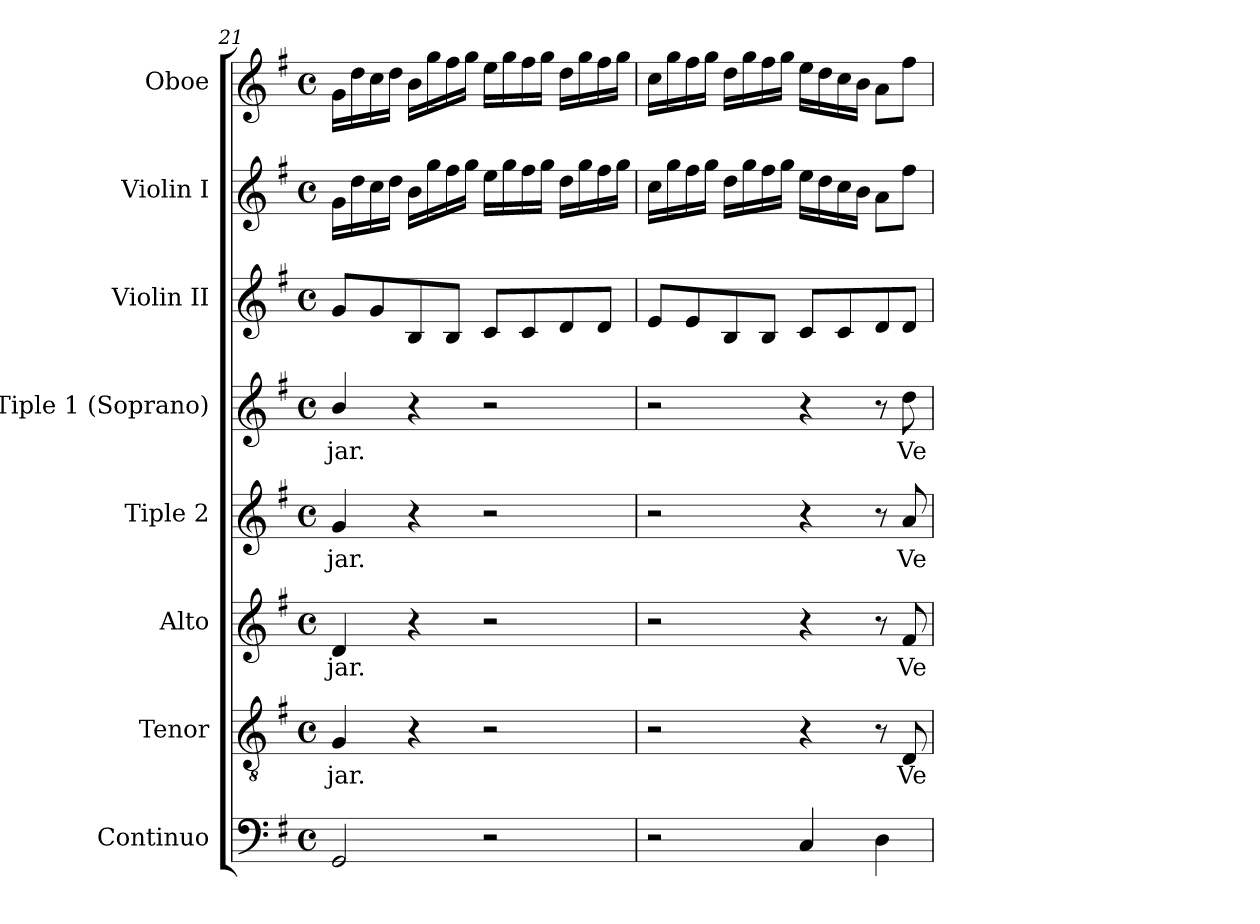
**kern	**kern	**text	**kern	**text	**kern	**text	**kern	**text	**kern	**kern	**kern
*part8	*part7	*part7	*part6	*part6	*part5	*part5	*part4	*part4	*part3	*part2	*part1
*staff8	*staff7	*staff7	*staff6	*staff6	*staff5	*staff5	*staff4	*staff4	*staff3	*staff2	*staff1
*I"Continuo	*I"Tenor	*	*I"Alto	*	*I"Tiple 2	*	*I"Tiple  1 (Soprano)	*	*I"Violin II	*I"Violin I	*I"Oboe
*I'Cont.	*I'T.	*	*I'A.	*	*	*	*I'S.	*	*I'Vln. II	*I'Vln. I	*I'Ob.
!!LO:PB:g=z
*clefF4	*clefGv2	*	*clefG2	*	*clefG2	*	*clefG2	*	*clefG2	*clefG2	*clefG2
*	*ITrd7c12	*	*	*	*	*	*	*	*	*	*
*k[f#]	*k[f#]	*	*k[f#]	*	*k[f#]	*	*k[f#]	*	*k[f#]	*k[f#]	*k[f#]
*G:	*G:	*	*G:	*	*G:	*	*G:	*	*G:	*G:	*G:
*M4/4	*M4/4	*	*M4/4	*	*M4/4	*	*M4/4	*	*M4/4	*M4/4	*M4/4
*met(c)	*met(c)	*	*met(c)	*	*met(c)	*	*met(c)	*	*met(c)	*met(c)	*met(c)
=21	=21	=21	=21	=21	=21	=21	=21	=21	=21	=21	=21
!	!	!LO:LY:b:color=#000000	!	!	!	!	!	!	!	!	!
!	!	!	!	!LO:LY:b:color=#000000	!	!	!	!	!	!	!
!	!	!	!	!	!	!LO:LY:b:color=#000000	!	!	!	!	!
!	!	!	!	!	!	!	!	!LO:LY:b:color=#000000	!	!	!
2GGi/	4GGi/	-jar.	4di/	-jar.	4gi/	-jar.	4bi/	-jar.	8gi/L	16gi\LL	16gi\LL
.	.	.	.	.	.	.	.	.	.	16ddi\	16ddi\
.	.	.	.	.	.	.	.	.	8gi/	16cci\	16cci\
.	.	.	.	.	.	.	.	.	.	16ddi\JJ	16ddi\JJ
.	4r	.	4r	.	4r	.	4r	.	8Bi/	16bi\LL	16bi\LL
.	.	.	.	.	.	.	.	.	.	16ggi\	16ggi\
.	.	.	.	.	.	.	.	.	8Bi/J	16ff#i\	16ff#i\
.	.	.	.	.	.	.	.	.	.	16ggi\JJ	16ggi\JJ
2r	2r	.	2r	.	2r	.	2r	.	8ci/L	16eei\LL	16eei\LL
.	.	.	.	.	.	.	.	.	.	16ggi\	16ggi\
.	.	.	.	.	.	.	.	.	8ci/	16ff#i\	16ff#i\
.	.	.	.	.	.	.	.	.	.	16ggi\JJ	16ggi\JJ
.	.	.	.	.	.	.	.	.	8di/	16ddi\LL	16ddi\LL
.	.	.	.	.	.	.	.	.	.	16ggi\	16ggi\
.	.	.	.	.	.	.	.	.	8di/J	16ff#i\	16ff#i\
.	.	.	.	.	.	.	.	.	.	16ggi\JJ	16ggi\JJ
=22	=22	=22	=22	=22	=22	=22	=22	=22	=22	=22	=22
2r	2r	.	2r	.	2r	.	2r	.	8ei/L	16cci\LL	16cci\LL
.	.	.	.	.	.	.	.	.	.	16ggi\	16ggi\
.	.	.	.	.	.	.	.	.	8ei/	16ff#i\	16ff#i\
.	.	.	.	.	.	.	.	.	.	16ggi\JJ	16ggi\JJ
.	.	.	.	.	.	.	.	.	8Bi/	16ddi\LL	16ddi\LL
.	.	.	.	.	.	.	.	.	.	16ggi\	16ggi\
.	.	.	.	.	.	.	.	.	8Bi/J	16ff#i\	16ff#i\
.	.	.	.	.	.	.	.	.	.	16ggi\JJ	16ggi\JJ
4Ci/	4r	.	4r	.	4r	.	4r	.	8ci/L	16eei\LL	16eei\LL
.	.	.	.	.	.	.	.	.	.	16ddi\	16ddi\
.	.	.	.	.	.	.	.	.	8ci/	16cci\	16cci\
.	.	.	.	.	.	.	.	.	.	16bi\JJ	16bi\JJ
4Di\	8r	.	8r	.	8r	.	8r	.	8di/	8ai\L	8ai\L
!	!	!LO:LY:b:color=#000000	!	!	!	!	!	!	!	!	!
!	!	!	!	!LO:LY:b:color=#000000	!	!	!	!	!	!	!
!	!	!	!	!	!	!LO:LY:b:color=#000000	!	!	!	!	!
!	!	!	!	!	!	!	!	!LO:LY:b:color=#000000	!	!	!
.	8DDi/	Ve-	8f#i/	Ve-	8ai/	Ve-	8ddi\	Ve-	8di/J	8ff#i\J	8ff#i\J
=	=	=	=	=	=	=	=	=	=	=	=
*-	*-	*-	*-	*-	*-	*-	*-	*-	*-	*-	*-
